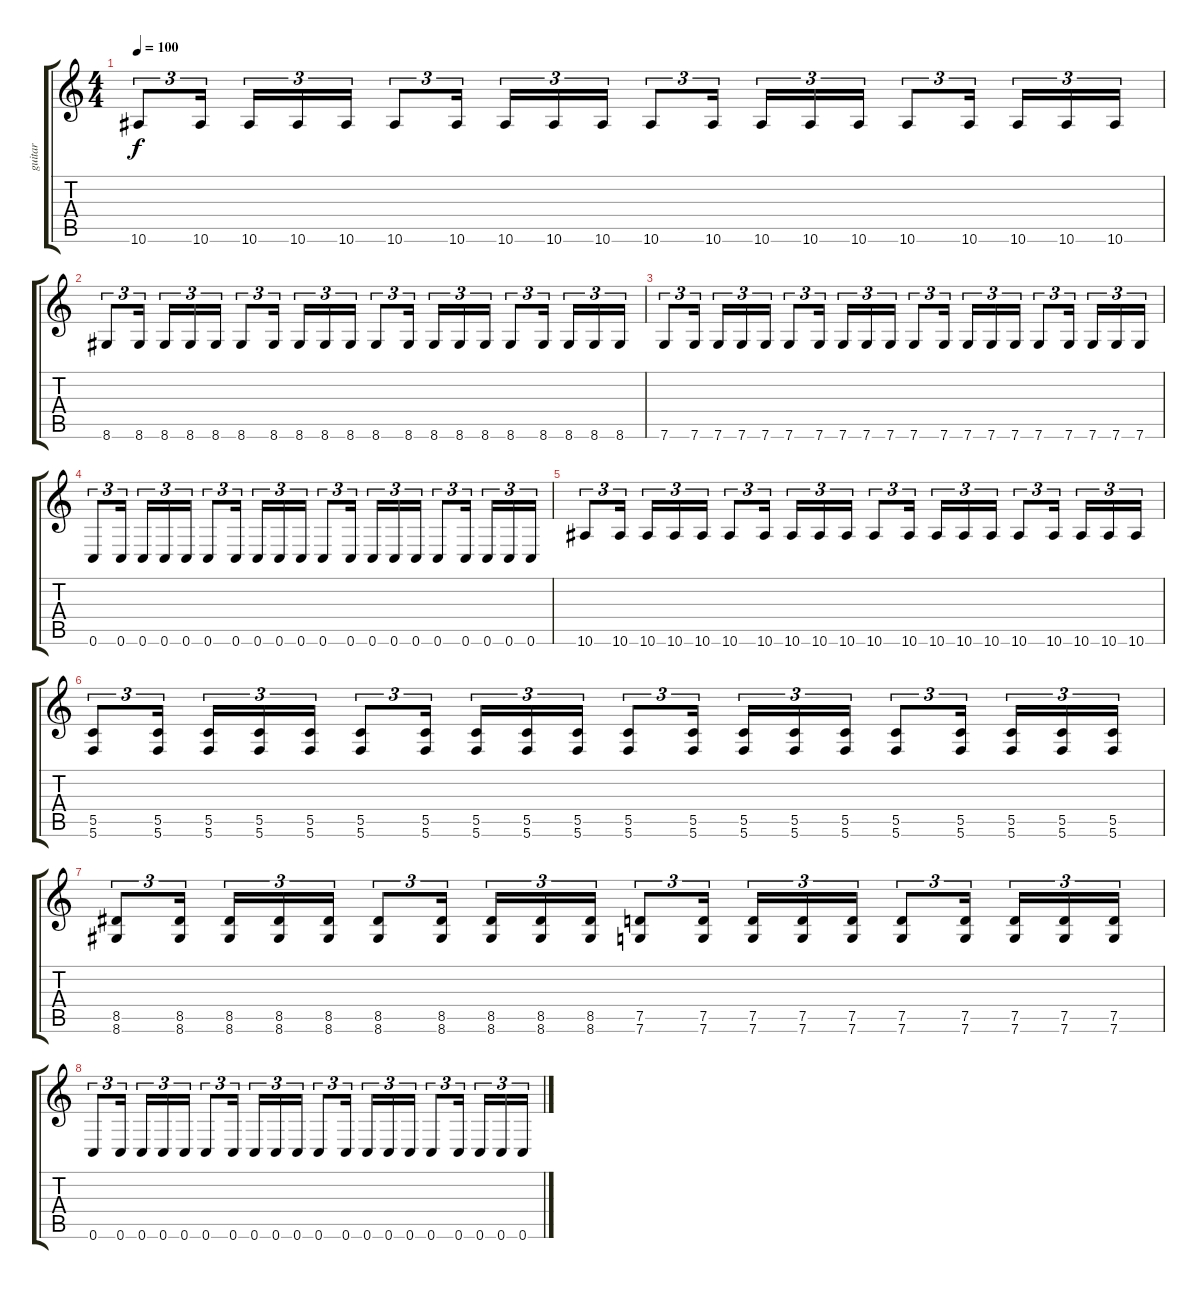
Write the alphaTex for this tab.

\track ("guitar" "guitar") {instrument distortionguitar}
\staff {score tabs}
\tuning (D4 A3 F3 C3 G2 C2) {hide}
\ts (4 4)
\tempo 100
\clef g2
\ks c
10.6.8{tu (3 2) dy f} 10.6.16{tu (3 2)} 10.6.16{tu (3 2)} 10.6.16{tu (3 2)} 10.6.16{tu (3 2)} 10.6.8{tu (3 2)} 10.6.16{tu (3 2)} 10.6.16{tu (3 2)} 10.6.16{tu (3 2)} 10.6.16{tu (3 2)} 10.6.8{tu (3 2)} 10.6.16{tu (3 2)} 10.6.16{tu (3 2)} 10.6.16{tu (3 2)} 10.6.16{tu (3 2)} 10.6.8{tu (3 2)} 10.6.16{tu (3 2)} 10.6.16{tu (3 2)} 10.6.16{tu (3 2)} 10.6.16{tu (3 2)} |
8.6.8{tu (3 2)} 8.6.16{tu (3 2)} 8.6.16{tu (3 2)} 8.6.16{tu (3 2)} 8.6.16{tu (3 2)} 8.6.8{tu (3 2)} 8.6.16{tu (3 2)} 8.6.16{tu (3 2)} 8.6.16{tu (3 2)} 8.6.16{tu (3 2)} 8.6.8{tu (3 2)} 8.6.16{tu (3 2)} 8.6.16{tu (3 2)} 8.6.16{tu (3 2)} 8.6.16{tu (3 2)} 8.6.8{tu (3 2)} 8.6.16{tu (3 2)} 8.6.16{tu (3 2)} 8.6.16{tu (3 2)} 8.6.16{tu (3 2)} |
7.6.8{tu (3 2)} 7.6.16{tu (3 2)} 7.6.16{tu (3 2)} 7.6.16{tu (3 2)} 7.6.16{tu (3 2)} 7.6.8{tu (3 2)} 7.6.16{tu (3 2)} 7.6.16{tu (3 2)} 7.6.16{tu (3 2)} 7.6.16{tu (3 2)} 7.6.8{tu (3 2)} 7.6.16{tu (3 2)} 7.6.16{tu (3 2)} 7.6.16{tu (3 2)} 7.6.16{tu (3 2)} 7.6.8{tu (3 2)} 7.6.16{tu (3 2)} 7.6.16{tu (3 2)} 7.6.16{tu (3 2)} 7.6.16{tu (3 2)} |
0.6.8{tu (3 2)} 0.6.16{tu (3 2)} 0.6.16{tu (3 2)} 0.6.16{tu (3 2)} 0.6.16{tu (3 2)} 0.6.8{tu (3 2)} 0.6.16{tu (3 2)} 0.6.16{tu (3 2)} 0.6.16{tu (3 2)} 0.6.16{tu (3 2)} 0.6.8{tu (3 2)} 0.6.16{tu (3 2)} 0.6.16{tu (3 2)} 0.6.16{tu (3 2)} 0.6.16{tu (3 2)} 0.6.8{tu (3 2)} 0.6.16{tu (3 2)} 0.6.16{tu (3 2)} 0.6.16{tu (3 2)} 0.6.16{tu (3 2)} |
10.6.8{tu (3 2)} 10.6.16{tu (3 2)} 10.6.16{tu (3 2)} 10.6.16{tu (3 2)} 10.6.16{tu (3 2)} 10.6.8{tu (3 2)} 10.6.16{tu (3 2)} 10.6.16{tu (3 2)} 10.6.16{tu (3 2)} 10.6.16{tu (3 2)} 10.6.8{tu (3 2)} 10.6.16{tu (3 2)} 10.6.16{tu (3 2)} 10.6.16{tu (3 2)} 10.6.16{tu (3 2)} 10.6.8{tu (3 2)} 10.6.16{tu (3 2)} 10.6.16{tu (3 2)} 10.6.16{tu (3 2)} 10.6.16{tu (3 2)} |
(5.5 5.6).8{tu (3 2)} (5.5 5.6).16{tu (3 2)} (5.5 5.6).16{tu (3 2)} (5.5 5.6).16{tu (3 2)} (5.5 5.6).16{tu (3 2)} (5.5 5.6).8{tu (3 2)} (5.5 5.6).16{tu (3 2)} (5.5 5.6).16{tu (3 2)} (5.5 5.6).16{tu (3 2)} (5.5 5.6).16{tu (3 2)} (5.5 5.6).8{tu (3 2)} (5.5 5.6).16{tu (3 2)} (5.5 5.6).16{tu (3 2)} (5.5 5.6).16{tu (3 2)} (5.5 5.6).16{tu (3 2)} (5.5 5.6).8{tu (3 2)} (5.5 5.6).16{tu (3 2)} (5.5 5.6).16{tu (3 2)} (5.5 5.6).16{tu (3 2)} (5.5 5.6).16{tu (3 2)} |
(8.5 8.6).8{tu (3 2)} (8.5 8.6).16{tu (3 2)} (8.5 8.6).16{tu (3 2)} (8.5 8.6).16{tu (3 2)} (8.5 8.6).16{tu (3 2)} (8.5 8.6).8{tu (3 2)} (8.5 8.6).16{tu (3 2)} (8.5 8.6).16{tu (3 2)} (8.5 8.6).16{tu (3 2)} (8.5 8.6).16{tu (3 2)} (7.5 7.6).8{tu (3 2)} (7.5 7.6).16{tu (3 2)} (7.5 7.6).16{tu (3 2)} (7.5 7.6).16{tu (3 2)} (7.5 7.6).16{tu (3 2)} (7.5 7.6).8{tu (3 2)} (7.5 7.6).16{tu (3 2)} (7.5 7.6).16{tu (3 2)} (7.5 7.6).16{tu (3 2)} (7.5 7.6).16{tu (3 2)} |
0.6.8{tu (3 2)} 0.6.16{tu (3 2)} 0.6.16{tu (3 2)} 0.6.16{tu (3 2)} 0.6.16{tu (3 2)} 0.6.8{tu (3 2)} 0.6.16{tu (3 2)} 0.6.16{tu (3 2)} 0.6.16{tu (3 2)} 0.6.16{tu (3 2)} 0.6.8{tu (3 2)} 0.6.16{tu (3 2)} 0.6.16{tu (3 2)} 0.6.16{tu (3 2)} 0.6.16{tu (3 2)} 0.6.8{tu (3 2)} 0.6.16{tu (3 2)} 0.6.16{tu (3 2)} 0.6.16{tu (3 2)} 0.6.16{tu (3 2)}
